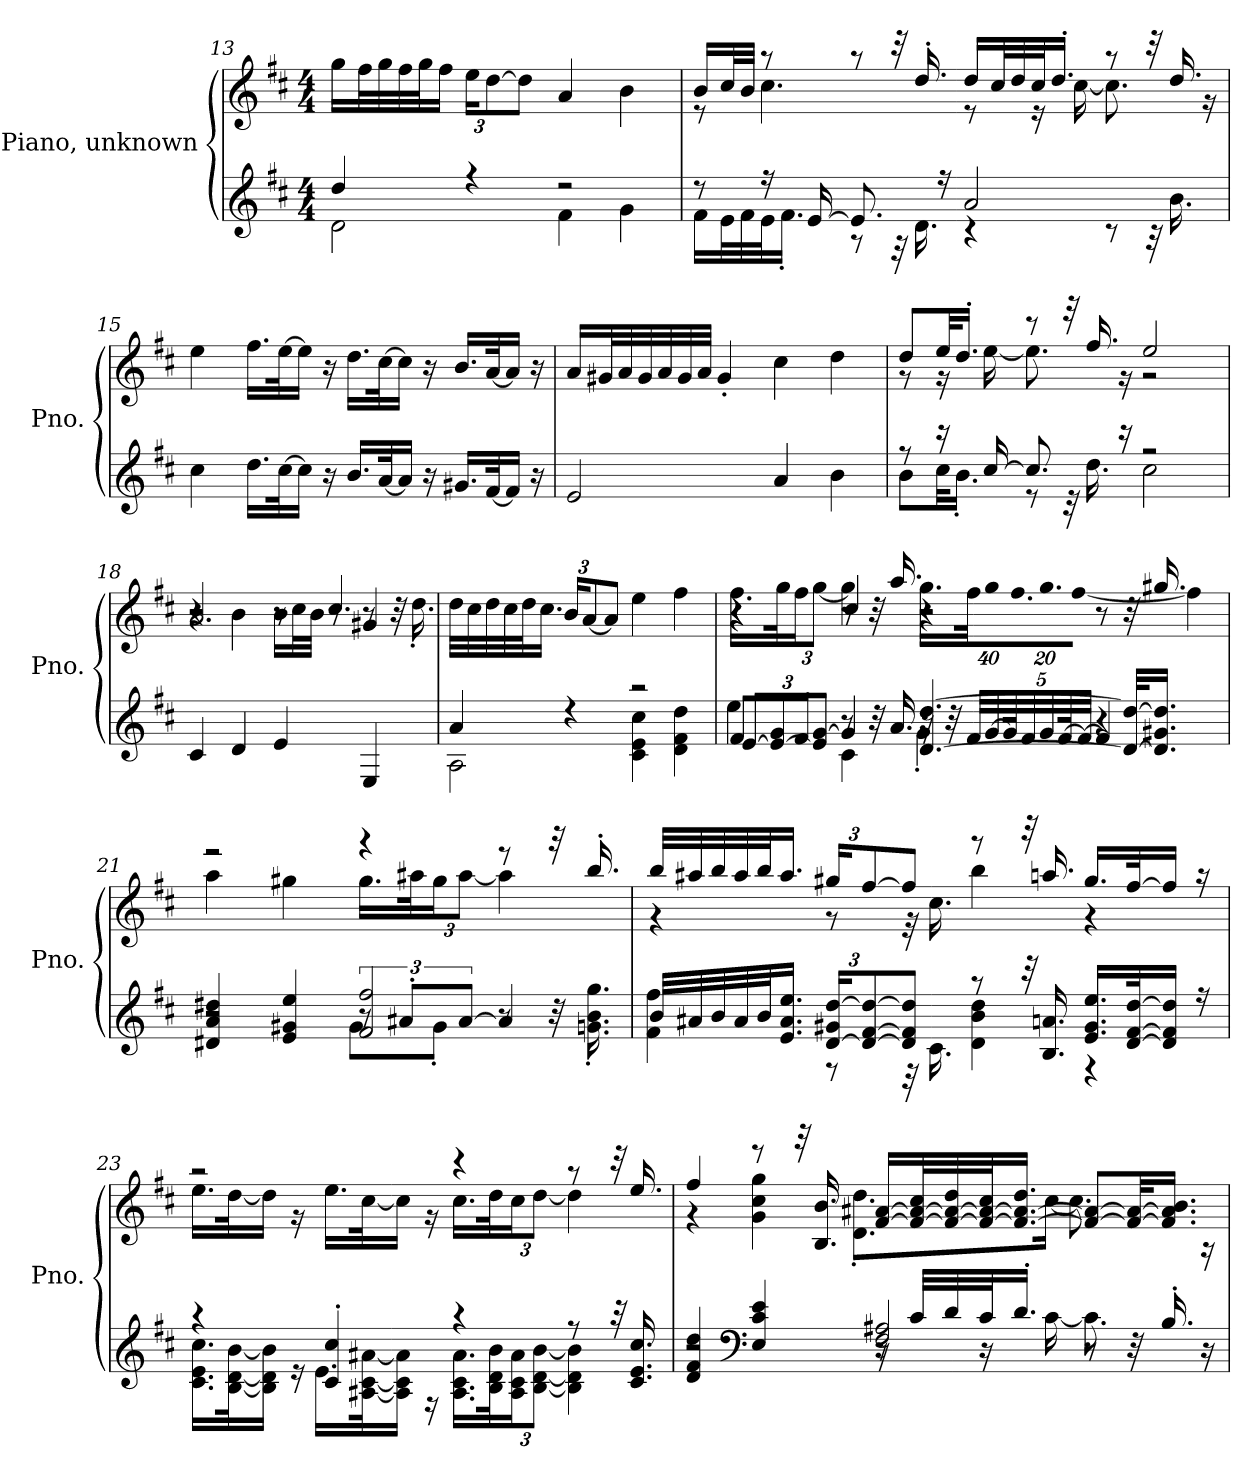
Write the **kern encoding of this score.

**kern	**kern
*part1	*part1
*staff2	*staff1
*I"Piano, unknown	*
*I'Pno.	*
*clefG2	*clefG2
*k[f#c#]	*k[f#c#]
*M4/4	*M4/4
=13	=13
*^	*
4dd/	2d\	16gg\LL
.	.	32ff#\L
.	.	32gg\
.	.	32ff#\
.	.	32gg\J
.	.	16ff#\JJ
*	*	*Xbrackettup
4r	.	24ee\KL
.	.	[12dd\
.	.	8dd\J]
2r	4f#\	4a/
.	4g\	4b\
!!LO:PB:g=z
=14	=14	=14
*	*	*^
8r	16f#\LL	16b/LL	8r
.	32e\L	32cc#/L	.
.	32f#\	32b/JJJ	.
16r	32e\J	8r	4.cc#\
.	16.f#'\JJ	.	.
[16e/	.	.	.
8.e/]	8r	8r	.
.	32r	32r	.
.	16.d\	16.dd'/	.
16r	.	.	.
2a/	4r	16dd/LL	8r
.	.	32cc#/L	.
.	.	32dd/	.
.	.	32cc#/J	16r
.	.	16.dd'/JJ	.
.	.	.	[16cc#\
.	8r	8r	8.cc#\]
.	32r	32r	.
.	16.b\	16.dd/	.
.	.	.	16r
*v	*v	*	*
*	*v	*v
=15	=15
4cc#\	4ee\
16.dd\LL	16.ff#\LL
[32cc#\K	[32ee\K
16cc#\JJ]	16ee\JJ]
16r	16r
16.b/LL	16.dd\LL
[32a/K	[32cc#\K
16a/JJ]	16cc#\JJ]
16r	16r
16.g#X/LL	16.b/LL
[32f#/K	[32a/K
16f#/JJ]	16a/JJ]
16r	16r
!!LO:LB:g=z
=16	=16
2e/	16a/LL
.	32g#X/L
.	32a/
.	32g#/
.	32a/
.	32g#/
.	32a/JJJ
.	4g#'/
4a/	4cc#\
4b\	4dd\
=17	=17
*^	*^
8r	8b\L	8dd/L	8r
16r	32cc#\KL	32ee/KL	16r
.	16.b'\JJ	16.dd'/JJ	.
[16cc#/	.	.	[16ee\
8.cc#/]	8r	8r	8.ee\]
.	32r	32r	.
.	16.dd\	16.ff#/	.
16r	.	.	16r
2r	2cc#\	2ee/	2r
*v	*v	*	*
=18	=18	=18
*	*	*^
4c#/	2r	4r	2.a/
4d/	.	4b\	.
4e/	8r	16b\LL	.
.	.	32cc#\L	.
.	.	32b\JJJ	.
.	4.cc#/	8r	.
4E/	.	8r	4g#X/
.	.	32r	.
.	.	16.dd'\	.
*	*v	*v	*v
!!LO:LB:g=z
=19	=19
*^	*
4a/	2A\	32dd\LLL
.	.	32cc#\
.	.	32dd\
.	.	32cc#\
.	.	32dd\J
.	.	16.cc#\JJ
4r	.	24b/KL
.	.	[12a/
.	.	8a/J]
2r	4c#\ 4e\ 4cc#\	4ee\
.	4d\ 4f#\ 4dd\	4ff#\
=20	=20	=20
*	*^	*
*	*	*Xbrackettup	*
*	*	*	*^
*	*	*	*	*^
8f#/L	4ee\	[12e/L	4r	16.ff#\LL	4r
.	.	12e/_ 12g/	.	.	.
.	.	.	.	32gg\K	.
8f#'/J	.	.	.	24ff#\J	.
.	.	12e/] [12g/J	.	[12gg\J	.
8r	4c#\	4g/]	8r	4gg\]	4cc#/
32r	.	.	32r	.	.
16.a/	.	.	16.aa/	.	.
[4.d/ [4.dd/	4g'\	16r	4r	16.gg\LL	2r
.	.	32r	.	.	.
.	.	32f#/LLL	.	32ff#\L	.
!	!	!	!	!LO:N:vis=32	!
.	.	[40g/	.	640%23gg\	.
.	.	80g/K]	.	.	.
!	!	!	!	!LO:N:vis=64.	!
.	.	.	.	640%17ff#\L	.
.	.	40f#/	.	.	.
!	!	!	!	!LO:N:vis=64.	!
.	.	40g/	.	640%17gg\J	.
.	.	[80f#/K	.	.	.
!	!	!	!	!LO:N:vis=32	!
.	.	.	.	[640%23ff#\JJJ	.
.	.	40f#/JJJ_	.	.	.
.	4r	4f#/]	8r	4ff#\]	.
32d/_ 32dd/_KLL	.	.	32r	.	.
16.d/] 16.g#X/ 16.dd/]JJ	.	.	16.gg#X/	.	.
*	*	*	*	*v	*v
!!LO:LB:g=z
=21	=21	=21	=21	=21
2r	2r	4d#X/ 4a/ 4dd#X/	2r	4aa\
.	.	4e/ 4g#X/ 4ee/	.	4gg#X\
*	*	*brackettup	*	*
2f#/ 2ff#/	8g#\L	12r	4r	16.gg#\LL
.	.	12a#X'/L	.	.
.	.	.	.	32aa#X\K
.	8g#'\J	.	.	24gg#\J
.	.	[12a#/J	.	[12aa#\J
.	8r	4a#/]	8r	4aa#\]
.	32r	.	32r	.
.	16.gn\' 16.b\' 16.gg\'	.	16.bb'/	.
*	*v	*v	*	*
=22	=22	=22	=22
32b/LLL	4f#\ 4ff#\	32bb/LLL	4r
32a#X/	.	32aa#X/	.
32b/	.	32bb/	.
32a#/	.	32aa#/	.
32b/J	.	32bb/J	.
16.e/ 16.a#/ 16.ee/JJ	.	16.aa#/JJ	.
*Xbrackettup	*	*	*
[24d/ 24g#X/ [24dd/KL	8r	24gg#X/KL	8r
12d/_ [12f#/ 12dd/_	.	[12ff#/	.
8d/] 8f#/] 8dd/]J	32r	8ff#/J]	32r
.	16.c#\	.	16.cc#\
8r	4d\ 4b\ 4dd\	8r	4bb\
32r	.	32r	.
16.B/ 16.an/	.	16.aan/	.
16.e/ 16.g#/ 16.ee/LL	4r	16.gg#/LL	4r
[32d/ [32f#/ [32dd/K	.	[32ff#/K	.
16d/] 16f#/] 16dd/]JJ	.	16ff#/JJ]	.
16r	.	16r	.
!!LO:LB:g=z	!!
=23	=23	=23	=23
4r	16.c#\ 16.e\ 16.cc#\LL	2r	16.ee\LL
.	[32B\ [32d\ [32b\K	.	[32dd\K
.	16B\] 16d\] 16b\]JJ	.	16dd\JJ]
.	16r	.	16r
4c#/' 4cc#/'	16.e\LL	.	16.ee\LL
.	[32A#X\ [32c#\ [32a#X\K	.	[32cc#\K
.	16A#\] 16c#\] 16a#\]JJ	.	16cc#\JJ]
.	16r	.	16r
4r	16.A#\ 16.c#\ 16.a#\LL	4r	16.cc#\LL
.	32B\ 32d\ 32b\K	.	32dd\K
.	24A#\ 24c#\ 24a#\J	.	24cc#\J
.	[12B\ [12d\ [12b\J	.	[12dd\J
8r	4B\] 4d\] 4b\]	8r	4dd\]
32r	.	32r	.
16.c#/ 16.e/ 16.cc#/	.	16.ee/	.
!!LO:LB:g=z	!!
=24	=24	=24	=24
*	*^	*	*
4d/ 4f#/ 4dd/	2r	2r	4ff#/	4r
*clefF4	*	*	*	*
4E/ 4c#/ 4e/	.	.	8r	4g\ 4cc#\ 4gg\
.	.	.	32r	.
.	.	.	16.B/ 16.b/	.
16r	8r	2F#/ 2A#X/	[16f#/ [16a#X/LL	8.d\' 8.dd\'L
32c#/LLL	.	.	32f#/_ 32a#/_ 32cc#/L	.
32d/	.	.	32f#/_ 32a#/_ 32dd/	.
32c#/J	16r	.	32f#/_ 32a#/_ 32cc#/J	.
16.d'/JJ	.	.	16.f#/_ 16.a#/_ 16.dd/JJ	.
.	[16c#\	.	.	[16cc#\Jk
8r	8.c#\]	.	8f#/_ 8a#/_L	8.cc#\]
32r	.	.	32f#/_ 32a#/_KL	.
16.B'/	.	.	16.f#/] 16.a#/] 16.b/JJ	.
.	16r	.	.	16r
*v	*v	*v	*	*
*	*v	*v
=	=
*-	*-
